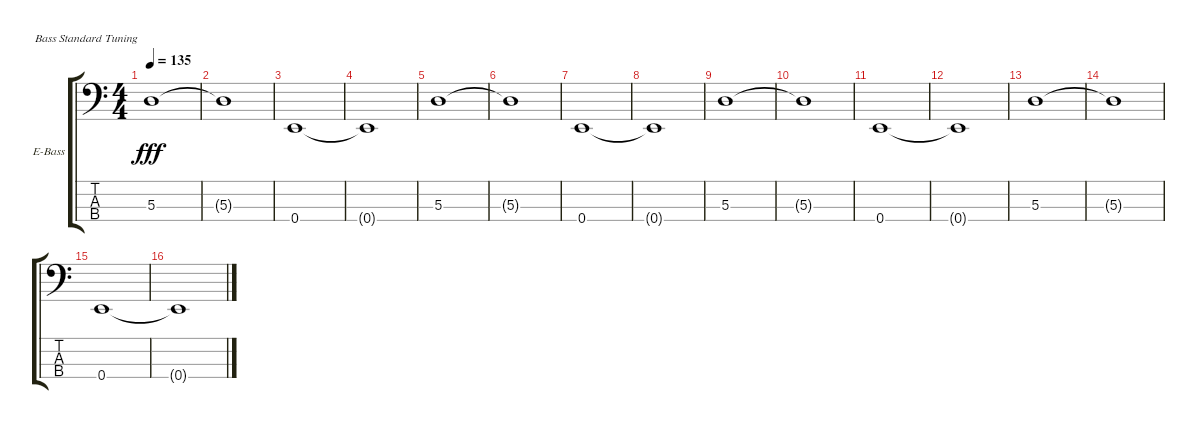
\defaultSystemsLayout 4
\bracketExtendMode groupsimilarinstruments
\firstSystemTrackNameOrientation horizontal
\otherSystemsTrackNameOrientation horizontal
\track ("O`Malley" "E-Bass") {instrument electricbassfinger}
\staff {score tabs}
\tuning (G2 D2 A1 E1)
\ts (4 4)
\tempo 135
\clef f4
\ks c
5.3.1{dy fff} |
5.3{t}.1 |
0.4.1 |
0.4{t}.1 |
5.3.1 |
5.3{t}.1 |
0.4.1 |
0.4{t}.1 |
5.3.1 |
5.3{t}.1 |
0.4.1 |
0.4{t}.1 |
5.3.1 |
5.3{t}.1 |
0.4.1 |
0.4{t}.1
